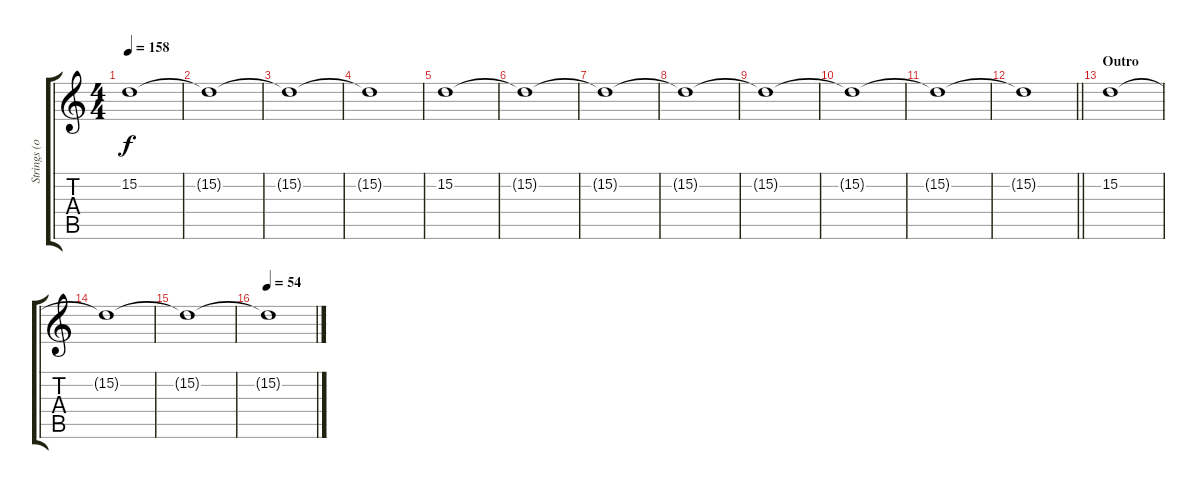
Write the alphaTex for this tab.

\track ("Strings (or something)" "Strings (o") {instrument tremolostrings}
\staff {score tabs}
\tuning (E4 B3 G3 D3 A2 E2) {hide}
\ts (4 4)
\tempo 158
\clef g2
\ks c
15.2{t}.1{dy f} |
15.2{t}.1 |
15.2{t}.1 |
15.2{t}.1 |
15.2.1 |
15.2{t}.1 |
15.2{t}.1 |
15.2{t}.1 |
15.2{t}.1 |
15.2{t}.1 |
15.2{t}.1 |
\barLineRight lightlight
15.2{t}.1 |
\section ("" "Outro")
15.2.1{volume 1} |
15.2{t}.1 |
15.2{t}.1 |
\tempo 54
15.2{t}.1
